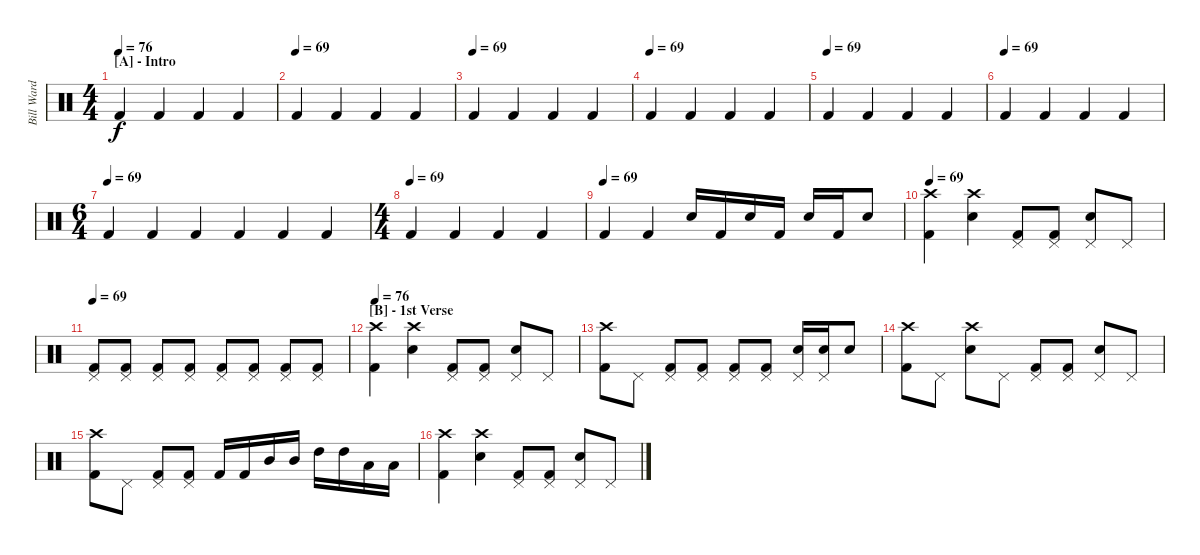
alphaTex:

\track ("Bill Ward" "Bill Ward") {instrument percussion}
\staff {score}
\articulation defaults
\ts (4 4)
\section ("" "[A] - Intro")
\tempo 76
\tempo 69
\tempo 76
\clef neutral
\ks c "Kick (hit) 2".4{dy f} "Kick (hit) 2".4 "Kick (hit) 2".4 "Kick (hit) 2".4
|
\tempo (69)
"Kick (hit) 2".4 "Kick (hit) 2".4 "Kick (hit) 2".4 "Kick (hit) 2".4 |
\tempo (69)
"Kick (hit) 2".4 "Kick (hit) 2".4 "Kick (hit) 2".4 "Kick (hit) 2".4 |
\tempo (69)
"Kick (hit) 2".4 "Kick (hit) 2".4 "Kick (hit) 2".4 "Kick (hit) 2".4 |
\tempo (69)
"Kick (hit) 2".4 "Kick (hit) 2".4 "Kick (hit) 2".4 "Kick (hit) 2".4 |
\tempo (69)
"Kick (hit) 2".4 "Kick (hit) 2".4 "Kick (hit) 2".4 "Kick (hit) 2".4 |
\ts (6 4)
\tempo (69)
"Kick (hit) 2".4 "Kick (hit) 2".4 "Kick (hit) 2".4 "Kick (hit) 2".4 "Kick (hit) 2".4 "Kick (hit) 2".4 |
\ts (4 4)
\tempo (69)
"Kick (hit) 2".4 "Kick (hit) 2".4 "Kick (hit) 2".4 "Kick (hit) 2".4 |
\tempo (69)
"Kick (hit) 2".4 "Kick (hit) 2".4 "Snare (hit) 2".16 "Kick (hit) 2".16 "Snare (hit) 2".16 "Kick (hit) 2".16 "Snare (hit) 2".16 "Kick (hit) 2".16 "Snare (hit) 2".8 |
\tempo 69
("Crash high (hit)" "Kick (hit) 2").4 ("Crash high (hit)" "Snare (hit) 2").4 ("Pedal Hi-Hat (hit)" "Kick (hit) 2").8 ("Pedal Hi-Hat (hit)" "Kick (hit) 2").8 ("Pedal Hi-Hat (hit)" "Snare (hit) 2").8 "Pedal Hi-Hat (hit)".8 |
\tempo 69
("Pedal Hi-Hat (hit)" "Kick (hit) 2").8 ("Pedal Hi-Hat (hit)" "Kick (hit) 2").8 ("Pedal Hi-Hat (hit)" "Kick (hit) 2").8 ("Pedal Hi-Hat (hit)" "Kick (hit) 2").8 ("Pedal Hi-Hat (hit)" "Kick (hit) 2").8 ("Pedal Hi-Hat (hit)" "Kick (hit) 2").8 ("Pedal Hi-Hat (hit)" "Kick (hit) 2").8 ("Pedal Hi-Hat (hit)" "Kick (hit) 2").8 |
\section ("" "[B] - 1st Verse")
\tempo 76
("Crash high (hit)" "Kick (hit) 2").4 ("Crash high (hit)" "Snare (hit) 2").4 ("Pedal Hi-Hat (hit)" "Kick (hit) 2").8 ("Pedal Hi-Hat (hit)" "Kick (hit) 2").8 ("Pedal Hi-Hat (hit)" "Snare (hit) 2").8 "Pedal Hi-Hat (hit)".8 |
("Crash high (hit)" "Kick (hit) 2").8 "Pedal Hi-Hat (hit)".8 ("Pedal Hi-Hat (hit)" "Kick (hit) 2").8 ("Pedal Hi-Hat (hit)" "Kick (hit) 2").8 ("Pedal Hi-Hat (hit)" "Kick (hit) 2").8 ("Pedal Hi-Hat (hit)" "Kick (hit) 2").8 ("Pedal Hi-Hat (hit)" "Snare (hit) 2").16 ("Pedal Hi-Hat (hit)" "Snare (hit) 2").16 "Snare (hit) 2".8 |
("Crash high (hit)" "Kick (hit) 2").8 "Pedal Hi-Hat (hit)".8 ("Crash high (hit)" "Snare (hit) 2").8 "Pedal Hi-Hat (hit)".8 ("Pedal Hi-Hat (hit)" "Kick (hit) 2").8 ("Pedal Hi-Hat (hit)" "Kick (hit) 2").8 ("Pedal Hi-Hat (hit)" "Snare (hit) 2").8 "Pedal Hi-Hat (hit)".8 |
("Crash high (hit)" "Kick (hit) 2").8 "Pedal Hi-Hat (hit)".8 ("Pedal Hi-Hat (hit)" "Kick (hit) 2").8 ("Pedal Hi-Hat (hit)" "Kick (hit) 2").8 "Kick (hit) 2".16 "Kick (hit) 2".16 "Mid Tom (hit)".16 "Mid Tom (hit)".16 "High Tom (hit)".16 "High Tom (hit)".16 "Low Floor Tom (hit)".16 "Low Floor Tom (hit)".16 |
("Crash high (hit)" "Kick (hit) 2").4 ("Crash high (hit)" "Electric Snare (hit)").4 ("Pedal Hi-Hat (hit)" "Kick (hit) 2").8 ("Pedal Hi-Hat (hit)" "Kick (hit) 2").8 ("Pedal Hi-Hat (hit)" "Snare (hit) 2").8 "Pedal Hi-Hat (hit)".8
